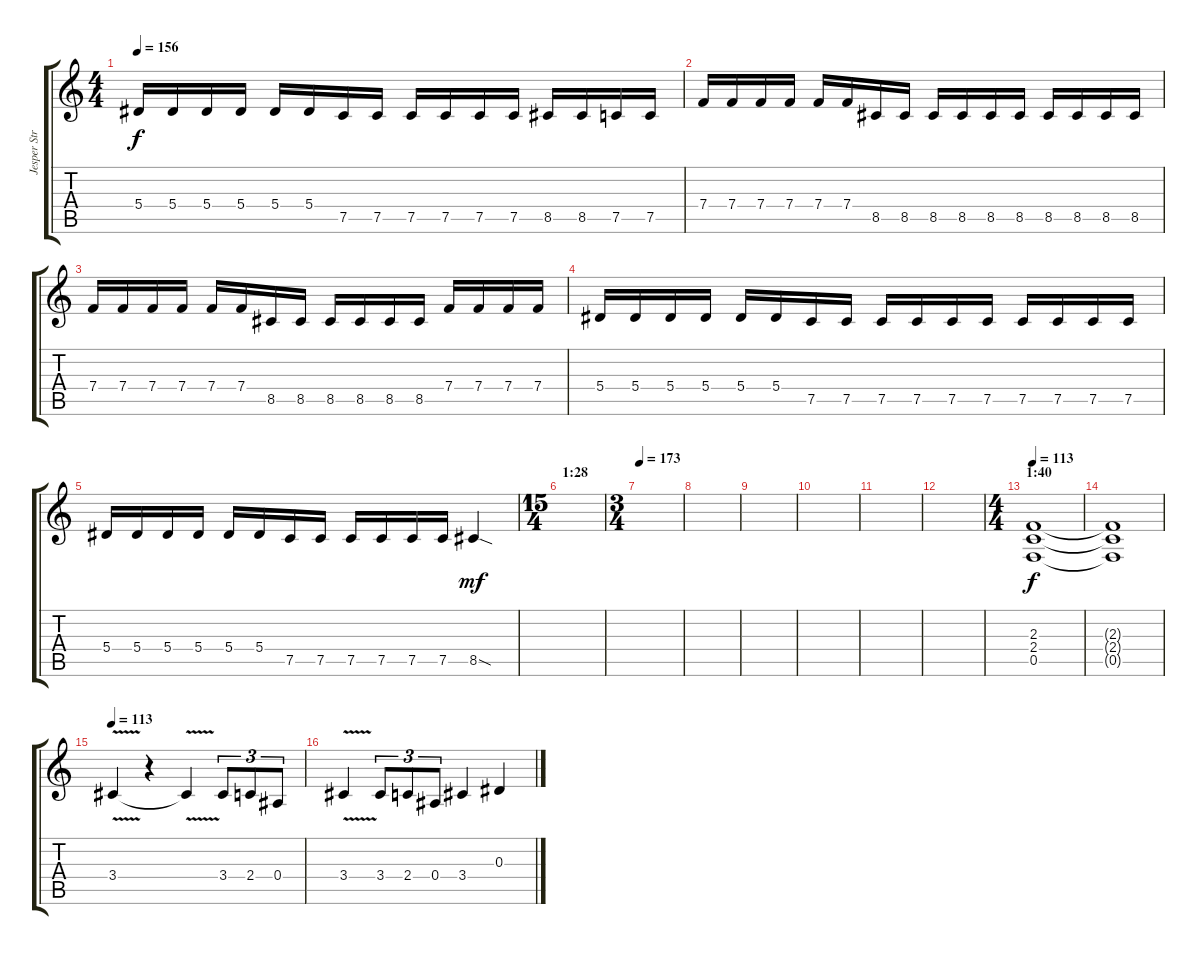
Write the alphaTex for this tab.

\track ("Jesper Strömblad" "Jesper Str") {instrument distortionguitar}
\staff {score tabs}
\tuning (C4 G3 Eb3 Bb2 F2 C2) {hide}
\ts (4 4)
\tempo 156
\clef g2
\ks c
5.4.16{dy f} 5.4.16 5.4.16 5.4.16 5.4.16 5.4.16 7.5.16 7.5.16 7.5.16 7.5.16 7.5.16 7.5.16 8.5.16 8.5.16 7.5.16 7.5.16 |
7.4.16 7.4.16 7.4.16 7.4.16 7.4.16 7.4.16 8.5.16 8.5.16 8.5.16 8.5.16 8.5.16 8.5.16 8.5.16 8.5.16 8.5.16 8.5.16 |
7.4.16 7.4.16 7.4.16 7.4.16 7.4.16 7.4.16 8.5.16 8.5.16 8.5.16 8.5.16 8.5.16 8.5.16 7.4.16 7.4.16 7.4.16 7.4.16 |
5.4.16 5.4.16 5.4.16 5.4.16 5.4.16 5.4.16 7.5.16 7.5.16 7.5.16 7.5.16 7.5.16 7.5.16 7.5.16 7.5.16 7.5.16 7.5.16 |
5.4.16 5.4.16 5.4.16 5.4.16 5.4.16 5.4.16 7.5.16 7.5.16 7.5.16 7.5.16 7.5.16 7.5.16 8.5{sod}.4{dy mf} |
\ts (15 4)
\section ("" "1:28")
|
\ts (3 4)
\tempo 173
|
|
|
|
|
|
\ts (4 4)
\section ("" "1:40")
\tempo 113
(2.3 2.4 0.5).1{dy f} |
(2.3{t} 2.4{t} 0.5{t}).1 |
\tempo 113
3.4{v}.4 r.4 3.4{t}.4 3.4.8{tu (3 2)} 2.4.8{tu (3 2)} 0.4.8{tu (3 2)} |
3.4{v}.4 3.4.8{tu (3 2)} 2.4.8{tu (3 2)} 0.4.8{tu (3 2)} 3.4.4 0.3.4
